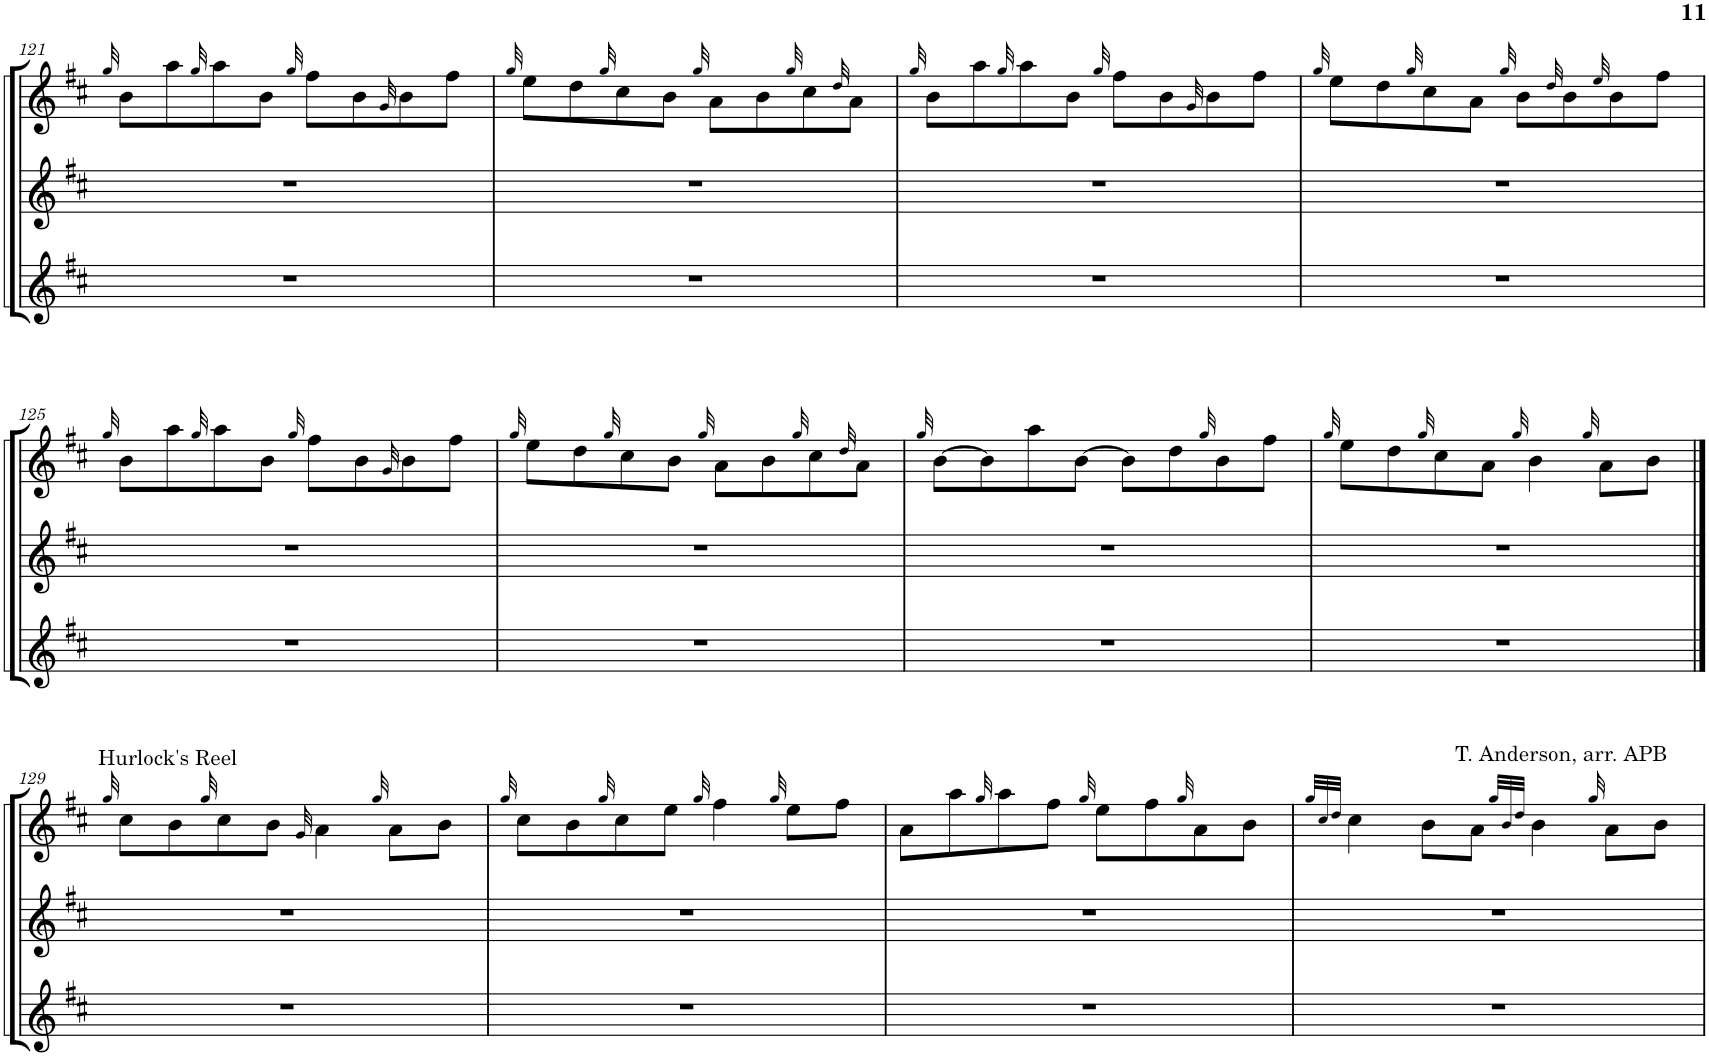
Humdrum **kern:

**kern	**kern	**kern
*part3	*part2	*part1
*staff3	*staff2	*staff1
*I"Oboe 3	*I"Oboe 2	*I"Oboe
*I'Ob	*I'Ob	*I'Ob
!!LO:PB:g=z
*clefG2	*clefG2	*clefG2
*k[f#c#]	*k[f#c#]	*k[f#c#]
*M2/2	*M2/2	*M2/2
*met(c|)	*met(c|)	*met(c|)
=121	=121	=121
.	.	32qgg/
1r	1r	8b\L
.	.	8aa\
.	.	32qgg/
.	.	8aa\
.	.	8b\J
.	.	32qgg/
.	.	8ff#\L
.	.	8b\
.	.	32qg/
.	.	8b\
.	.	8ff#\J
=122	=122	=122
.	.	32qgg/
1r	1r	8ee\L
.	.	8dd\
.	.	32qgg/
.	.	8cc#\
.	.	8b\J
.	.	32qgg/
.	.	8a\L
.	.	8b\
.	.	32qgg/
.	.	8cc#\
.	.	32qdd/
.	.	8a\J
=123	=123	=123
.	.	32qgg/
1r	1r	8b\L
.	.	8aa\
.	.	32qgg/
.	.	8aa\
.	.	8b\J
.	.	32qgg/
.	.	8ff#\L
.	.	8b\
.	.	32qg/
.	.	8b\
.	.	8ff#\J
=124	=124	=124
.	.	32qgg/
1r	1r	8ee\L
.	.	8dd\
.	.	32qgg/
.	.	8cc#\
.	.	8a\J
.	.	32qgg/
.	.	8b\L
.	.	32qdd/
.	.	8b\
.	.	32qee/
.	.	8b\
.	.	8ff#\J
!!LO:LB:g=z
=125	=125	=125
.	.	32qgg/
1r	1r	8b\L
.	.	8aa\
.	.	32qgg/
.	.	8aa\
.	.	8b\J
.	.	32qgg/
.	.	8ff#\L
.	.	8b\
.	.	32qg/
.	.	8b\
.	.	8ff#\J
=126	=126	=126
.	.	32qgg/
1r	1r	8ee\L
.	.	8dd\
.	.	32qgg/
.	.	8cc#\
.	.	8b\J
.	.	32qgg/
.	.	8a\L
.	.	8b\
.	.	32qgg/
.	.	8cc#\
.	.	32qdd/
.	.	8a\J
=127	=127	=127
.	.	32qgg/
1r	1r	[8b\L
.	.	8b\]
.	.	8aa\
.	.	[8b\J
.	.	8b\L]
.	.	8dd\
.	.	32qgg/
.	.	8b\
.	.	8ff#\J
=128	=128	=128
.	.	32qgg/
1r	1r	8ee\L
.	.	8dd\
.	.	32qgg/
.	.	8cc#\
.	.	8a\J
.	.	32qgg/
.	.	4b\
.	.	32qgg/
.	.	8a\L
.	.	8b\J
!!LO:LB:g=z
==129	==129	==129
.	.	32qgg/
!	!	!LO:TX:a:t=Hurlock's Reel
1r	1r	8cc#\L
.	.	8b\
.	.	32qgg/
.	.	8cc#\
.	.	8b\J
.	.	32qg/
.	.	4a\
.	.	32qgg/
.	.	8a\L
.	.	8b\J
=130	=130	=130
.	.	32qgg/
1r	1r	8cc#\L
.	.	8b\
.	.	32qgg/
.	.	8cc#\
.	.	8ee\J
.	.	32qgg/
.	.	4ff#\
.	.	32qgg/
.	.	8ee\L
.	.	8ff#\J
=131	=131	=131
1r	1r	8a\L
.	.	8aa\
.	.	32qgg/
.	.	8aa\
.	.	8ff#\J
.	.	32qgg/
.	.	8ee\L
.	.	8ff#\
.	.	32qgg/
.	.	8a\
.	.	8b\J
=132	=132	=132
.	.	32qgg/LLL
.	.	32qcc#/
.	.	32qdd/JJJ
!	!	!LO:TX:a:t=T. Anderson, arr. APB
1r	1r	4cc#\
.	.	8b\L
.	.	8a\J
.	.	32qgg/LLL
.	.	32qb/
.	.	32qdd/JJJ
.	.	4b\
.	.	32qgg/
.	.	8a\L
.	.	8b\J
=	=	=
*-	*-	*-
